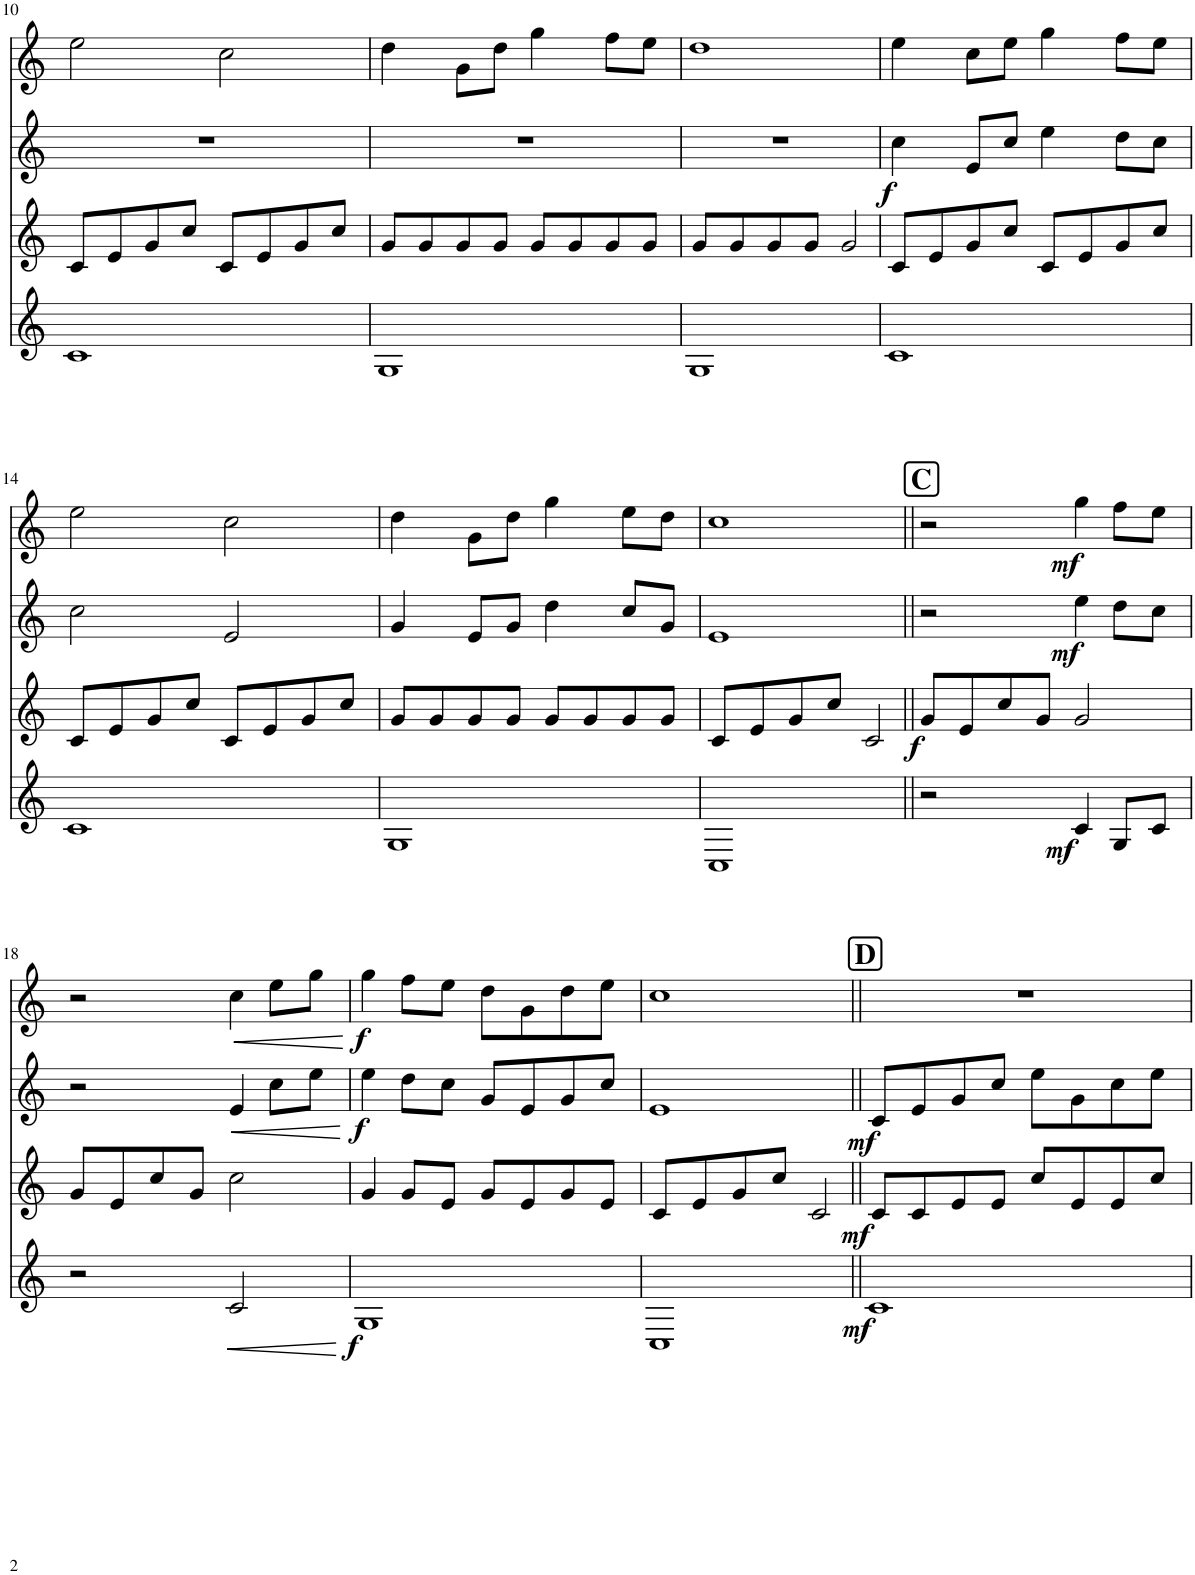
**kern	**dynam	**kern	**dynam	**kern	**dynam	**kern	**dynam
*part4	*part4	*part3	*part3	*part2	*part2	*part1	*part1
*staff4	*staff4	*staff3	*staff3	*staff2	*staff2	*staff1	*staff1
*I"Cor en Fa	*	*I"Cor en Fa	*	*I"Cor en Fa	*	*I"Cor en Fa	*
!!LO:PB:g=z
*clefG2	*	*clefG2	*	*clefG2	*	*clefG2	*
*Trd4c7	*	*Trd4c7	*	*Trd4c7	*	*Trd4c7	*
*k[]	*	*k[]	*	*k[]	*	*k[]	*
*M4/4	*	*M4/4	*	*M4/4	*	*M4/4	*
=10	=10	=10	=10	=10	=10	=10	=10
1c	.	8c/L	.	1r	.	2ee\	.
.	.	8e/	.	.	.	.	.
.	.	8g/	.	.	.	.	.
.	.	8cc/J	.	.	.	.	.
.	.	8c/L	.	.	.	2cc\	.
.	.	8e/	.	.	.	.	.
.	.	8g/	.	.	.	.	.
.	.	8cc/J	.	.	.	.	.
=11	=11	=11	=11	=11	=11	=11	=11
1G	.	8g/L	.	1r	.	4dd\	.
.	.	8g/	.	.	.	.	.
.	.	8g/	.	.	.	8g\L	.
.	.	8g/J	.	.	.	8dd\J	.
.	.	8g/L	.	.	.	4gg\	.
.	.	8g/	.	.	.	.	.
.	.	8g/	.	.	.	8ff\L	.
.	.	8g/J	.	.	.	8ee\J	.
=12	=12	=12	=12	=12	=12	=12	=12
1G	.	8g/L	.	1r	.	1dd	.
.	.	8g/	.	.	.	.	.
.	.	8g/	.	.	.	.	.
.	.	8g/J	.	.	.	.	.
.	.	2g/	.	.	.	.	.
=13	=13	=13	=13	=13	=13	=13	=13
!	!	!	!	!	!LO:DY:b	!	!
1c	.	8c/L	.	4cc\	f	4ee\	.
.	.	8e/	.	.	.	.	.
.	.	8g/	.	8e/L	.	8cc\L	.
.	.	8cc/J	.	8cc/J	.	8ee\J	.
.	.	8c/L	.	4ee\	.	4gg\	.
.	.	8e/	.	.	.	.	.
.	.	8g/	.	8dd\L	.	8ff\L	.
.	.	8cc/J	.	8cc\J	.	8ee\J	.
!!LO:LB:g=z
=14	=14	=14	=14	=14	=14	=14	=14
1c	.	8c/L	.	2cc\	.	2ee\	.
.	.	8e/	.	.	.	.	.
.	.	8g/	.	.	.	.	.
.	.	8cc/J	.	.	.	.	.
.	.	8c/L	.	2e/	.	2cc\	.
.	.	8e/	.	.	.	.	.
.	.	8g/	.	.	.	.	.
.	.	8cc/J	.	.	.	.	.
=15	=15	=15	=15	=15	=15	=15	=15
1G	.	8g/L	.	4g/	.	4dd\	.
.	.	8g/	.	.	.	.	.
.	.	8g/	.	8e/L	.	8g\L	.
.	.	8g/J	.	8g/J	.	8dd\J	.
.	.	8g/L	.	4dd\	.	4gg\	.
.	.	8g/	.	.	.	.	.
.	.	8g/	.	8cc/L	.	8ee\L	.
.	.	8g/J	.	8g/J	.	8dd\J	.
=16	=16	=16	=16	=16	=16	=16	=16
1C	.	8c/L	.	1e	.	1cc	.
.	.	8e/	.	.	.	.	.
.	.	8g/	.	.	.	.	.
.	.	8cc/J	.	.	.	.	.
.	.	2c/	.	.	.	.	.
!!LO:REH:place=s1:a:B:cj:fs=14:t=C
=17||	=17||	=17||	=17||	=17||	=17||	=17||	=17||
!	!	!	!LO:DY:b	!	!	!	!
2r	.	8g/L	f	2r	.	2r	.
.	.	8e/	.	.	.	.	.
.	.	8cc/	.	.	.	.	.
.	.	8g/J	.	.	.	.	.
!	!LO:DY:b	!	!	!	!LO:DY:b	!	!LO:DY:b
4c/	mf	2g/	.	4ee\	mf	4gg\	mf
8G/L	.	.	.	8dd\L	.	8ff\L	.
8c/J	.	.	.	8cc\J	.	8ee\J	.
!!LO:LB:g=z
=18	=18	=18	=18	=18	=18	=18	=18
2r	.	8g/L	.	2r	.	2r	.
.	.	8e/	.	.	.	.	.
.	.	8cc/	.	.	.	.	.
.	.	8g/J	.	.	.	.	.
!	!LO:HP:b	!	!	!	!LO:HP:b	!	!LO:HP:b
2c/	<	2cc\	.	4e/	<	4cc\	<
.	.	.	.	8cc\L	.	8ee\L	.
.	.	.	.	8ee\J	.	8gg\J	.
.	[	.	.	.	[	.	[
=19	=19	=19	=19	=19	=19	=19	=19
!	!LO:DY:b	!	!	!	!LO:DY:b	!	!LO:DY:b
1G	f	4g/	.	4ee\	f	4gg\	f
.	.	8g/L	.	8dd\L	.	8ff\L	.
.	.	8e/J	.	8cc\J	.	8ee\J	.
.	.	8g/L	.	8g/L	.	8dd\L	.
.	.	8e/	.	8e/	.	8g\	.
.	.	8g/	.	8g/	.	8dd\	.
.	.	8e/J	.	8cc/J	.	8ee\J	.
=20	=20	=20	=20	=20	=20	=20	=20
1C	.	8c/L	.	1e	.	1cc	.
.	.	8e/	.	.	.	.	.
.	.	8g/	.	.	.	.	.
.	.	8cc/J	.	.	.	.	.
.	.	2c/	.	.	.	.	.
!!LO:REH:place=s1:a:B:cj:fs=14:t=D
=21||	=21||	=21||	=21||	=21||	=21||	=21||	=21||
!	!LO:DY:b	!	!LO:DY:b	!	!LO:DY:b	!	!
1c	mf	8c/L	mf	8c/L	mf	1r	.
.	.	8c/	.	8e/	.	.	.
.	.	8e/	.	8g/	.	.	.
.	.	8e/J	.	8cc/J	.	.	.
.	.	8cc/L	.	8ee\L	.	.	.
.	.	8e/	.	8g\	.	.	.
.	.	8e/	.	8cc\	.	.	.
.	.	8cc/J	.	8ee\J	.	.	.
=	=	=	=	=	=	=	=
*-	*-	*-	*-	*-	*-	*-	*-
